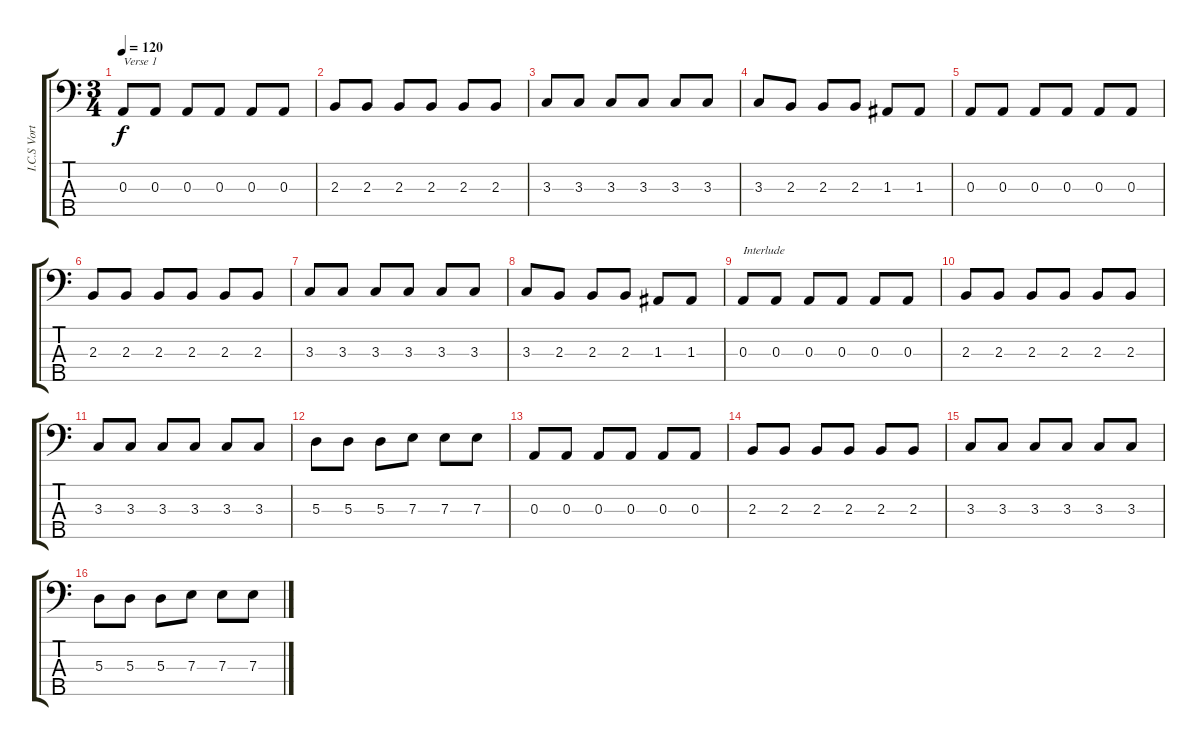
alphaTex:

\track ("I.C.S Vortex" "I.C.S Vort") {instrument electricbassfinger}
\staff {score tabs}
\tuning (G2 D2 A1 E1 B0) {hide}
\ts (3 4)
\tempo 120
\clef f4
\ks c
0.3.8{txt "Verse 1" dy f} 0.3.8 0.3.8 0.3.8 0.3.8 0.3.8 |
2.3.8 2.3.8 2.3.8 2.3.8 2.3.8 2.3.8 |
3.3.8 3.3.8 3.3.8 3.3.8 3.3.8 3.3.8 |
3.3.8 2.3.8 2.3.8 2.3.8 1.3.8 1.3.8 |
0.3.8 0.3.8 0.3.8 0.3.8 0.3.8 0.3.8 |
2.3.8 2.3.8 2.3.8 2.3.8 2.3.8 2.3.8 |
3.3.8 3.3.8 3.3.8 3.3.8 3.3.8 3.3.8 |
3.3.8 2.3.8 2.3.8 2.3.8 1.3.8 1.3.8 |
0.3.8{txt "Interlude"} 0.3.8 0.3.8 0.3.8 0.3.8 0.3.8 |
2.3.8 2.3.8 2.3.8 2.3.8 2.3.8 2.3.8 |
3.3.8 3.3.8 3.3.8 3.3.8 3.3.8 3.3.8 |
5.3.8 5.3.8 5.3.8 7.3.8 7.3.8 7.3.8 |
0.3.8 0.3.8 0.3.8 0.3.8 0.3.8 0.3.8 |
2.3.8 2.3.8 2.3.8 2.3.8 2.3.8 2.3.8 |
3.3.8 3.3.8 3.3.8 3.3.8 3.3.8 3.3.8 |
5.3.8 5.3.8 5.3.8 7.3.8 7.3.8 7.3.8
